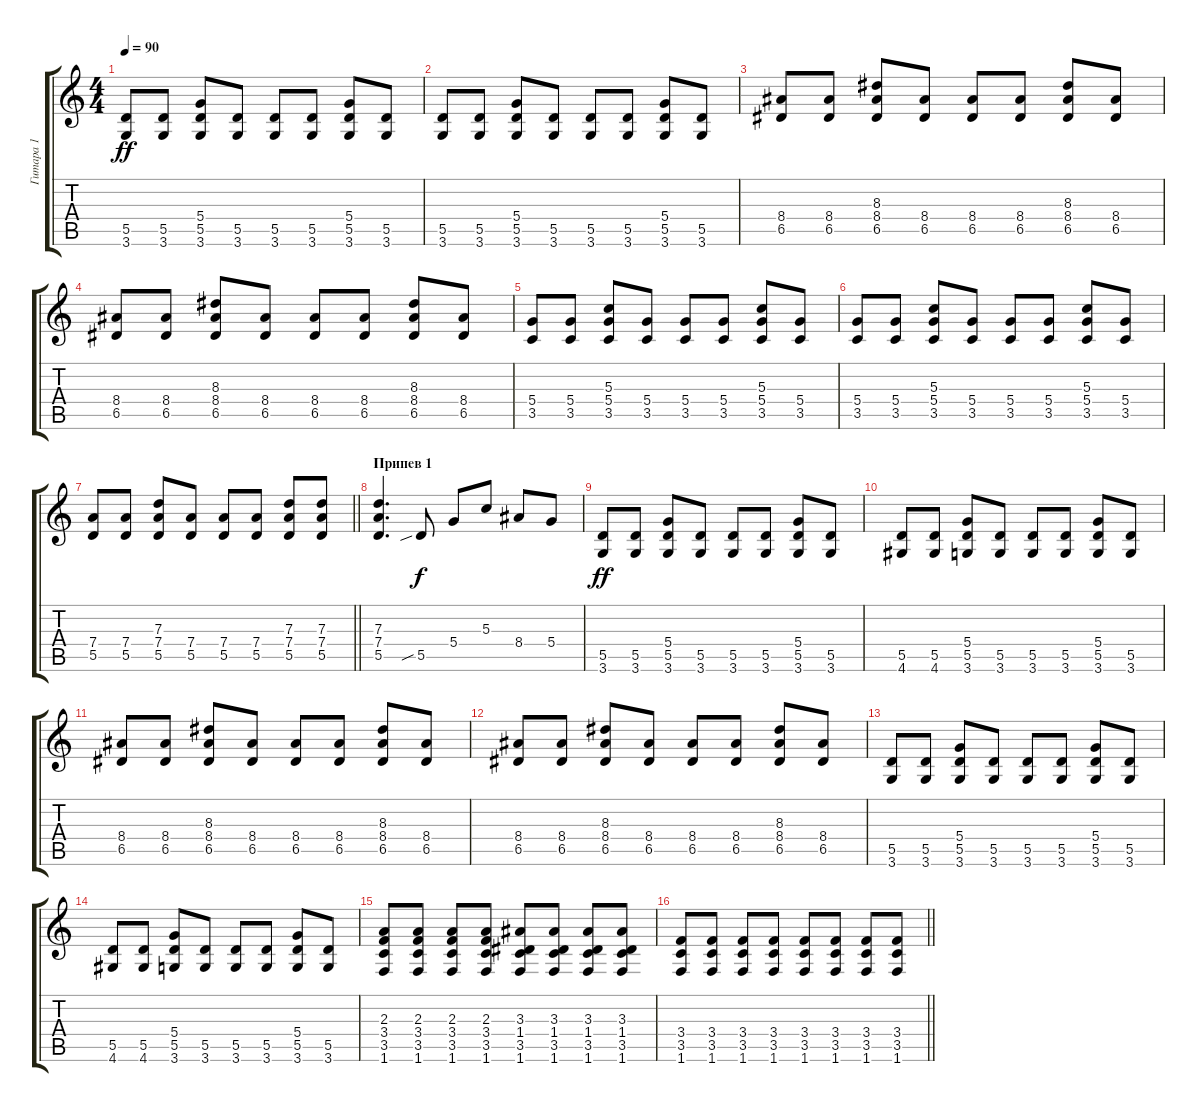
\track ("Гитара 1" "Гитара 1") {instrument distortionguitar}
\staff {score tabs}
\tuning (E4 B3 G3 D3 A2 E2) {hide}
\ts (4 4)
\tempo 90
\clef g2
\ks c
(5.5 3.6).8{dy ff} (5.5 3.6).8 (5.4 5.5 3.6).8 (5.5 3.6).8 (5.5 3.6).8 (5.5 3.6).8 (5.4 5.5 3.6).8 (5.5 3.6).8 |
(5.5 3.6).8 (5.5 3.6).8 (5.4 5.5 3.6).8 (5.5 3.6).8 (5.5 3.6).8 (5.5 3.6).8 (5.4 5.5 3.6).8 (5.5 3.6).8 |
(8.4 6.5).8 (8.4 6.5).8 (8.3 8.4 6.5).8 (8.4 6.5).8 (8.4 6.5).8 (8.4 6.5).8 (8.3 8.4 6.5).8 (8.4 6.5).8 |
(8.4 6.5).8 (8.4 6.5).8 (8.3 8.4 6.5).8 (8.4 6.5).8 (8.4 6.5).8 (8.4 6.5).8 (8.3 8.4 6.5).8 (8.4 6.5).8 |
(5.4 3.5).8 (5.4 3.5).8 (5.3 5.4 3.5).8 (5.4 3.5).8 (5.4 3.5).8 (5.4 3.5).8 (5.3 5.4 3.5).8 (5.4 3.5).8 |
(5.4 3.5).8 (5.4 3.5).8 (5.3 5.4 3.5).8 (5.4 3.5).8 (5.4 3.5).8 (5.4 3.5).8 (5.3 5.4 3.5).8 (5.4 3.5).8 |
\barLineRight lightlight
(7.4 5.5).8 (7.4 5.5).8 (7.3 7.4 5.5).8 (7.4 5.5).8 (7.4 5.5).8 (7.4 5.5).8 (7.3 7.4 5.5).8 (7.3 7.4 5.5).8 |
\section ("" "Припев 1")
(7.3 7.4 5.5).4{d} 5.5{sib}.8{dy f} 5.4.8 5.3.8 8.4.8 5.4.8 |
(5.5 3.6).8{dy ff} (5.5 3.6).8 (5.4 5.5 3.6).8 (5.5 3.6).8 (5.5 3.6).8 (5.5 3.6).8 (5.4 5.5 3.6).8 (5.5 3.6).8 |
(5.5 4.6).8 (5.5 4.6).8 (5.4 5.5 3.6).8 (5.5 3.6).8 (5.5 3.6).8 (5.5 3.6).8 (5.4 5.5 3.6).8 (5.5 3.6).8 |
(8.4 6.5).8 (8.4 6.5).8 (8.3 8.4 6.5).8 (8.4 6.5).8 (8.4 6.5).8 (8.4 6.5).8 (8.3 8.4 6.5).8 (8.4 6.5).8 |
(8.4 6.5).8 (8.4 6.5).8 (8.3 8.4 6.5).8 (8.4 6.5).8 (8.4 6.5).8 (8.4 6.5).8 (8.3 8.4 6.5).8 (8.4 6.5).8 |
(5.5 3.6).8 (5.5 3.6).8 (5.4 5.5 3.6).8 (5.5 3.6).8 (5.5 3.6).8 (5.5 3.6).8 (5.4 5.5 3.6).8 (5.5 3.6).8 |
(5.5 4.6).8 (5.5 4.6).8 (5.4 5.5 3.6).8 (5.5 3.6).8 (5.5 3.6).8 (5.5 3.6).8 (5.4 5.5 3.6).8 (5.5 3.6).8 |
(2.3 3.4 3.5 1.6).8 (2.3 3.4 3.5 1.6).8 (2.3 3.4 3.5 1.6).8 (2.3 3.4 3.5 1.6).8 (3.3 1.4 3.5 1.6).8 (3.3 1.4 3.5 1.6).8 (3.3 1.4 3.5 1.6).8 (3.3 1.4 3.5 1.6).8 |
\barLineRight lightlight
(3.4 3.5 1.6).8 (3.4 3.5 1.6).8 (3.4 3.5 1.6).8 (3.4 3.5 1.6).8 (3.4 3.5 1.6).8 (3.4 3.5 1.6).8 (3.4 3.5 1.6).8 (3.4 3.5 1.6).8
